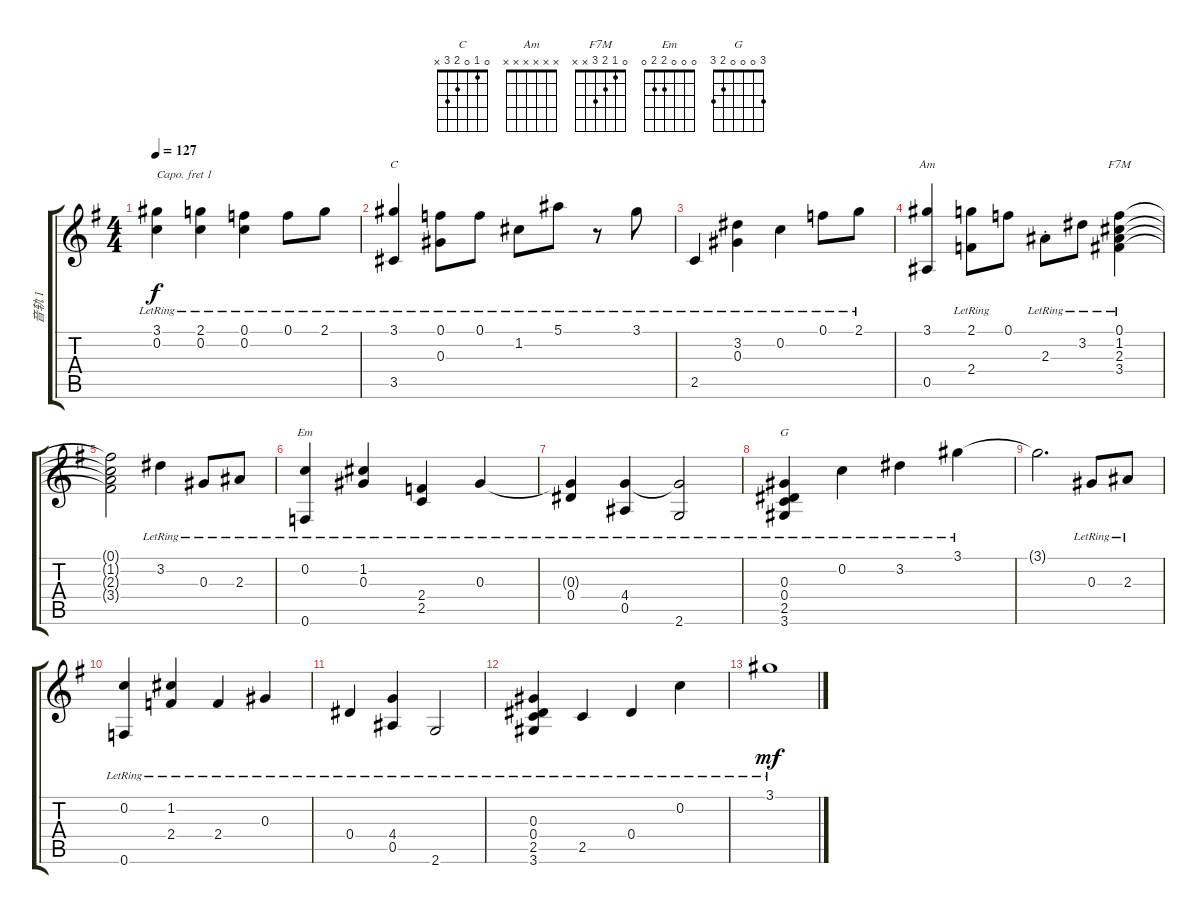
\track ("音轨 1" "音轨 1") {instrument acousticguitarnylon}
\staff {score tabs}
\capo 1
\tuning (E4 B3 G3 D3 A2 E2) {hide}
\chord ("C" 0 1 0 2 3 x)
\chord ("Am" x x x x x x)
\chord ("F7M" 0 1 2 3 x x)
\chord ("Em" 0 0 0 2 2 0)
\chord ("G" 3 0 0 0 2 3)
\ts (4 4)
\tempo 127
\clef g2
\ks g
(3.1{lr} 0.2).4{dy f} (2.1{lr} 0.2).4 (0.1{lr} 0.2).4 0.1{lr}.8 2.1{lr}.8 |
(3.1{lr} 3.5{lr}).4{ch "C"} (0.1{lr} 0.3{lr}).8 0.1{lr}.8 1.2{lr}.8 5.1{lr}.8 r.8 3.1{lr}.8 |
2.5{lr}.4 (3.2{lr} 0.3{lr}).4 0.2{lr}.4 0.1{lr}.8 2.1{lr}.8 |
(3.1 0.5).4{ch "Am"} (2.1{lr} 2.4{lr}).8 0.1.8 2.3{st lr}.8 3.2{lr}.8 (0.1{lr} 1.2{lr} 2.3{lr} 3.4{lr}).4{ch "F7M"} |
(0.1{t} 1.2{t} 2.3{t} 3.4{t}).2 3.2{lr}.4 0.3{lr}.8 2.3{lr}.8 |
(0.2{lr} 0.6{lr}).4{ch "Em"} (1.2{lr} 0.3{lr}).4 (2.4{lr} 2.5{lr}).4 0.3{lr}.4 |
(0.3{t} 0.4{lr}).4 (4.4{lr} 0.5{lr}).4 (4.4{t} 2.6{lr}).2 |
(0.3{lr} 0.4{lr} 2.5{lr} 3.6{lr}).4{ch "G"} 0.2{lr}.4 3.2{lr}.4 3.1{lr}.4 |
3.1{t}.2{d} 0.3{lr}.8 2.3{lr}.8 |
(0.2{lr} 0.6{lr}).4 (1.2{lr} 2.4{lr}).4 2.4{lr}.4 0.3{lr}.4 |
0.4{lr}.4 (4.4{lr} 0.5{lr}).4 2.6{lr}.2 |
(0.3{lr} 0.4{lr} 2.5{lr} 3.6{lr}).4 2.5{lr}.4 0.4{lr}.4 0.2{lr}.4 |
3.1{lr}.1{dy mf}
